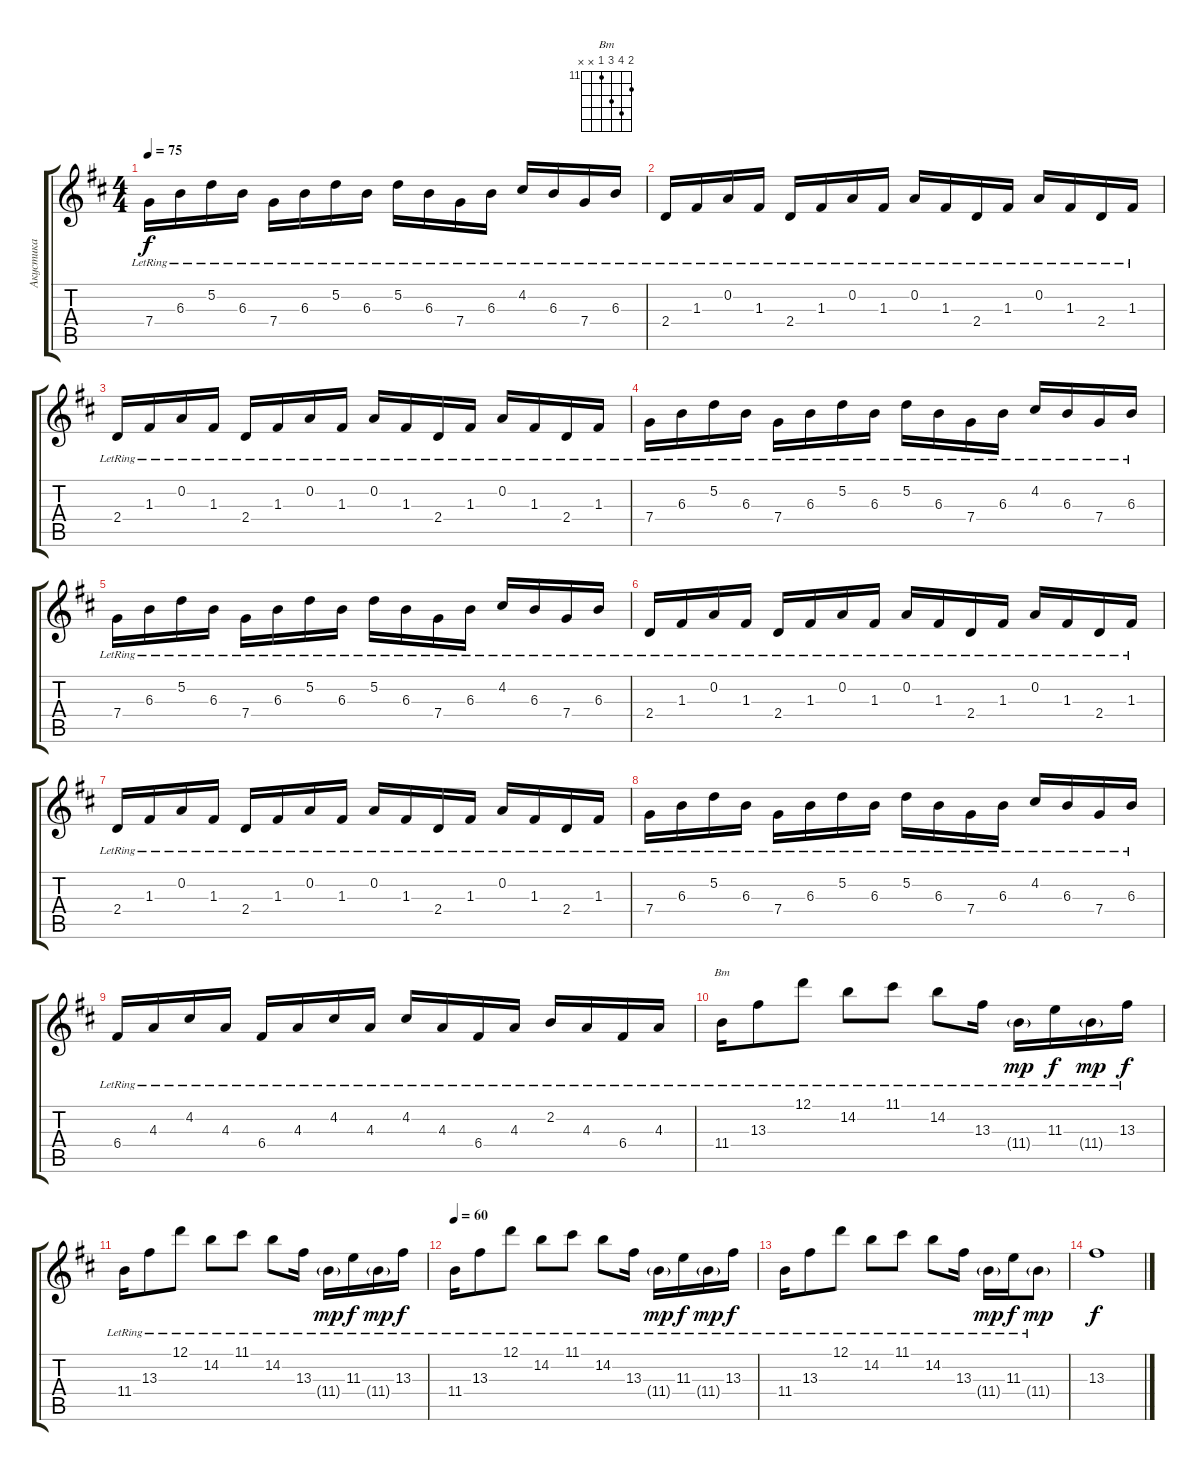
\track ("Акустика" "Акустика") {instrument electricguitarjazz}
\staff {score tabs}
\tuning (D4 A3 F3 C3 G2 C2) {hide}
\chord ("Bm" 12 14 13 11 x x) {firstfret 11}
\ts (4 4)
\tempo 75
\clef g2
\ks bminor
7.4{lr}.16{dy f} 6.3{lr}.16 5.2{lr}.16 6.3{lr}.16 7.4{lr}.16 6.3{lr}.16 5.2{lr}.16 6.3{lr}.16 5.2{lr}.16 6.3{lr}.16 7.4{lr}.16 6.3{lr}.16 4.2{lr}.16 6.3{lr}.16 7.4{lr}.16 6.3{lr}.16 |
2.4{lr}.16 1.3{lr}.16 0.2{lr}.16 1.3{lr}.16 2.4{lr}.16 1.3{lr}.16 0.2{lr}.16 1.3{lr}.16 0.2{lr}.16 1.3{lr}.16 2.4{lr}.16 1.3{lr}.16 0.2{lr}.16 1.3{lr}.16 2.4{lr}.16 1.3{lr}.16 |
2.4{lr}.16 1.3{lr}.16 0.2{lr}.16 1.3{lr}.16 2.4{lr}.16 1.3{lr}.16 0.2{lr}.16 1.3{lr}.16 0.2{lr}.16 1.3{lr}.16 2.4{lr}.16 1.3{lr}.16 0.2{lr}.16 1.3{lr}.16 2.4{lr}.16 1.3{lr}.16 |
7.4{lr}.16 6.3{lr}.16 5.2{lr}.16 6.3{lr}.16 7.4{lr}.16 6.3{lr}.16 5.2{lr}.16 6.3{lr}.16 5.2{lr}.16 6.3{lr}.16 7.4{lr}.16 6.3{lr}.16 4.2{lr}.16 6.3{lr}.16 7.4{lr}.16 6.3{lr}.16 |
7.4{lr}.16 6.3{lr}.16 5.2{lr}.16 6.3{lr}.16 7.4{lr}.16 6.3{lr}.16 5.2{lr}.16 6.3{lr}.16 5.2{lr}.16 6.3{lr}.16 7.4{lr}.16 6.3{lr}.16 4.2{lr}.16 6.3{lr}.16 7.4{lr}.16 6.3{lr}.16 |
2.4{lr}.16 1.3{lr}.16 0.2{lr}.16 1.3{lr}.16 2.4{lr}.16 1.3{lr}.16 0.2{lr}.16 1.3{lr}.16 0.2{lr}.16 1.3{lr}.16 2.4{lr}.16 1.3{lr}.16 0.2{lr}.16 1.3{lr}.16 2.4{lr}.16 1.3{lr}.16 |
2.4{lr}.16 1.3{lr}.16 0.2{lr}.16 1.3{lr}.16 2.4{lr}.16 1.3{lr}.16 0.2{lr}.16 1.3{lr}.16 0.2{lr}.16 1.3{lr}.16 2.4{lr}.16 1.3{lr}.16 0.2{lr}.16 1.3{lr}.16 2.4{lr}.16 1.3{lr}.16 |
7.4{lr}.16 6.3{lr}.16 5.2{lr}.16 6.3{lr}.16 7.4{lr}.16 6.3{lr}.16 5.2{lr}.16 6.3{lr}.16 5.2{lr}.16 6.3{lr}.16 7.4{lr}.16 6.3{lr}.16 4.2{lr}.16 6.3{lr}.16 7.4{lr}.16 6.3{lr}.16 |
6.4{lr}.16 4.3{lr}.16 4.2{lr}.16 4.3{lr}.16 6.4{lr}.16 4.3{lr}.16 4.2{lr}.16 4.3{lr}.16 4.2{lr}.16 4.3{lr}.16 6.4{lr}.16 4.3{lr}.16 2.2{lr}.16 4.3{lr}.16 6.4{lr}.16 4.3{lr}.16 |
11.4{lr}.16{ch "Bm"} 13.3{lr}.8 12.1{lr}.8 14.2{lr}.8 11.1{lr}.8 14.2{lr}.8 13.3{lr}.16 11.4{g lr}.16{dy mp} 11.3{lr}.16{dy f} 11.4{g lr}.16{dy mp} 13.3{lr}.16{dy f} |
11.4{lr}.16 13.3{lr}.8 12.1{lr}.8 14.2{lr}.8 11.1{lr}.8 14.2{lr}.8 13.3{lr}.16 11.4{g lr}.16{dy mp} 11.3{lr}.16{dy f} 11.4{g lr}.16{dy mp} 13.3{lr}.16{dy f} |
\tempo 60
11.4{lr}.16 13.3{lr}.8 12.1{lr}.8 14.2{lr}.8 11.1{lr}.8 14.2{lr}.8 13.3{lr}.16 11.4{g lr}.16{dy mp} 11.3{lr}.16{dy f} 11.4{g lr}.16{dy mp} 13.3{lr}.16{dy f} |
11.4{lr}.16 13.3{lr}.8 12.1{lr}.8 14.2{lr}.8 11.1{lr}.8 14.2{lr}.8 13.3{lr}.16 11.4{g lr}.16{dy mp} 11.3{lr}.16{dy f} 11.4{g lr}.8{dy mp} |
13.3.1{dy f}
